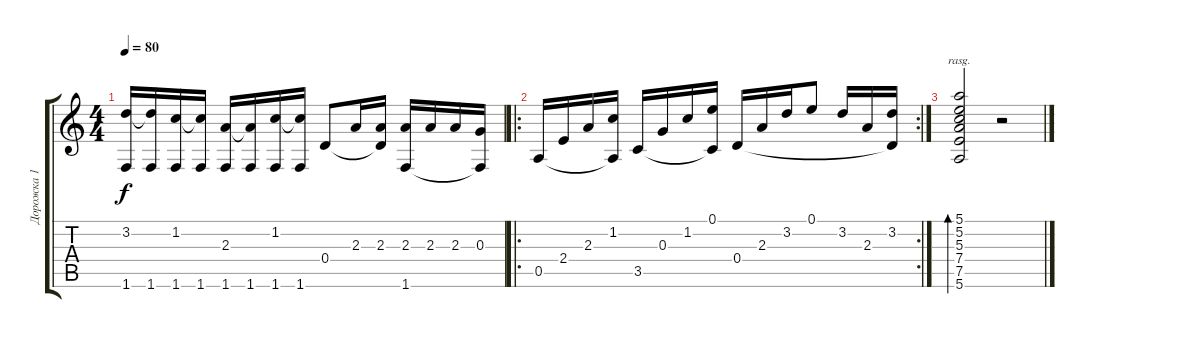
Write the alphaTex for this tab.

\track ("Дорожка 1" "Дорожка 1") {instrument acousticguitarnylon}
\staff {score tabs}
\tuning (E4 B3 G3 D3 A2 E2) {hide}
\ts (4 4)
\tempo 80
\clef g2
\ks c
(3.2 1.6).16{dy f} (3.2{t} 1.6).16 (1.2 1.6).16 (1.2{t} 1.6).16 (2.3 1.6).16 (2.3{t} 1.6).16 (1.2 1.6).16 (1.2{t} 1.6).16 0.4.8 2.3.16 (2.3 0.4{t}).16 (2.3 1.6).16 2.3.16 2.3.16 (0.3 1.6{t}).16 |
\ro
\rc 2
0.5.16 2.4.16 2.3.16 (1.2 0.5{t}).16 3.5.16 0.3.16 1.2.16 (0.1 3.5{t}).16 0.4.16 2.3.16 3.2.16 0.1.8 3.2.16 2.3.16 (3.2 0.4{t}).16 |
(5.1 5.2 5.3 7.4 7.5 5.6).2{bd 480 rasg ii} r.2
